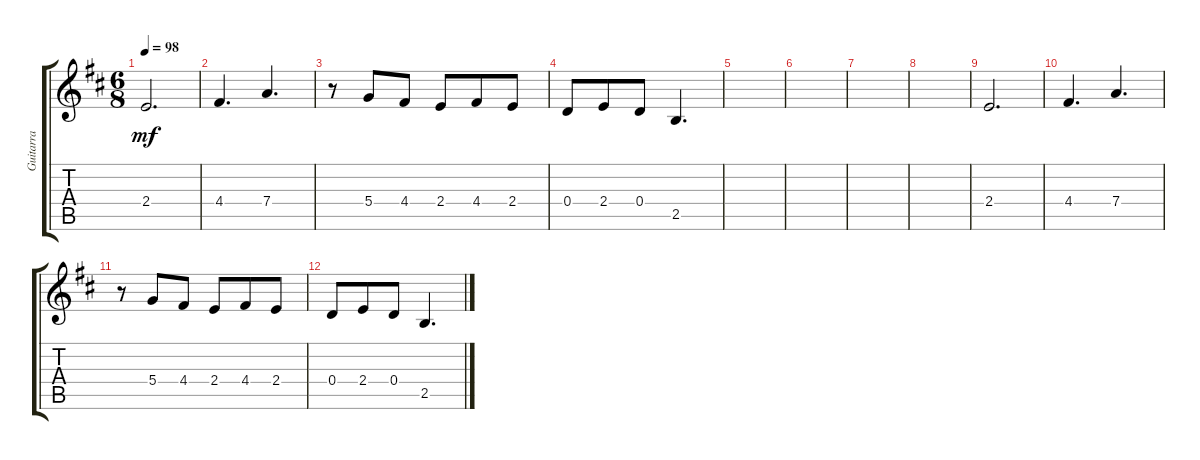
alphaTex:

\track ("Guitarra" "Guitarra") {instrument overdrivenguitar}
\staff {score tabs}
\tuning (E4 B3 G3 D3 A2 E2) {hide}
\ts (6 8)
\tempo 98
\clef g2
\ks d
2.4.2{d dy mf} |
4.4.4{d} 7.4.4{d} |
r.8 5.4.8 4.4.8 2.4.8 4.4.8 2.4.8 |
0.4.8 2.4.8 0.4.8 2.5.4{d} |
|
|
|
|
2.4.2{d} |
4.4.4{d} 7.4.4{d} |
r.8 5.4.8 4.4.8 2.4.8 4.4.8 2.4.8 |
0.4.8 2.4.8 0.4.8 2.5.4{d}
